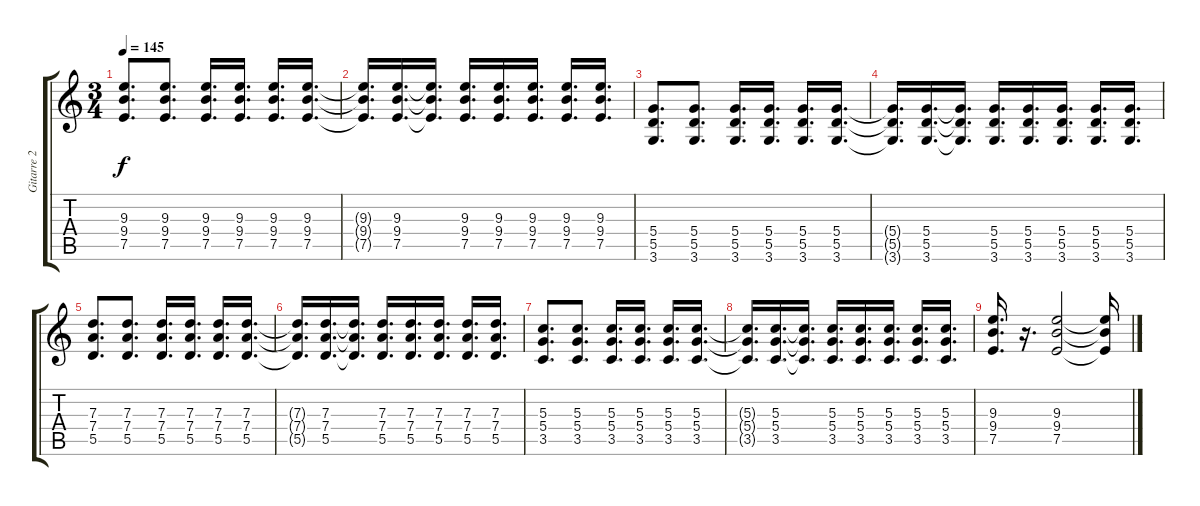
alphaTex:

\track ("Gitarre 2" "Gitarre 2") {instrument distortionguitar}
\staff {score tabs}
\tuning (E4 B3 G3 D3 A2 E2) {hide}
\ts (3 4)
\tempo 145
\clef g2
\ks c
(9.3 9.4 7.5).8{d dy f} (9.3 9.4 7.5).8{d} (9.3 9.4 7.5).16{d} (9.3 9.4 7.5).16{d} (9.3 9.4 7.5).16{d} (9.3 9.4 7.5).16{d} |
(9.3{t} 9.4{t} 7.5{t}).16{d} (9.3 9.4 7.5).16{d} (9.3{t} 9.4{t} 7.5{t}).16{d} (9.3 9.4 7.5).16{d} (9.3 9.4 7.5).16{d} (9.3 9.4 7.5).16{d} (9.3 9.4 7.5).16{d} (9.3 9.4 7.5).16{d} |
(5.4 5.5 3.6).8{d} (5.4 5.5 3.6).8{d} (5.4 5.5 3.6).16{d} (5.4 5.5 3.6).16{d} (5.4 5.5 3.6).16{d} (5.4 5.5 3.6).16{d} |
(5.4{t} 5.5{t} 3.6{t}).16{d} (5.4 5.5 3.6).16{d} (5.4{t} 5.5{t} 3.6{t}).16{d} (5.4 5.5 3.6).16{d} (5.4 5.5 3.6).16{d} (5.4 5.5 3.6).16{d} (5.4 5.5 3.6).16{d} (5.4 5.5 3.6).16{d} |
(7.3 7.4 5.5).8{d} (7.3 7.4 5.5).8{d} (7.3 7.4 5.5).16{d} (7.3 7.4 5.5).16{d} (7.3 7.4 5.5).16{d} (7.3 7.4 5.5).16{d} |
(7.3{t} 7.4{t} 5.5{t}).16{d} (7.3 7.4 5.5).16{d} (7.3{t} 7.4{t} 5.5{t}).16{d} (7.3 7.4 5.5).16{d} (7.3 7.4 5.5).16{d} (7.3 7.4 5.5).16{d} (7.3 7.4 5.5).16{d} (7.3 7.4 5.5).16{d} |
(5.3 5.4 3.5).8{d} (5.3 5.4 3.5).8{d} (5.3 5.4 3.5).16{d} (5.3 5.4 3.5).16{d} (5.3 5.4 3.5).16{d} (5.3 5.4 3.5).16{d} |
(5.3{t} 5.4{t} 3.5{t}).16{d} (5.3 5.4 3.5).16{d} (5.3{t} 5.4{t} 3.5{t}).16{d} (5.3 5.4 3.5).16{d} (5.3 5.4 3.5).16{d} (5.3 5.4 3.5).16{d} (5.3 5.4 3.5).16{d} (5.3 5.4 3.5).16{d} |
(9.3 9.4 7.5).16{d} r.16{d} (9.3 9.4 7.5).2 (9.3{t} 9.4{t} 7.5{t}).16
